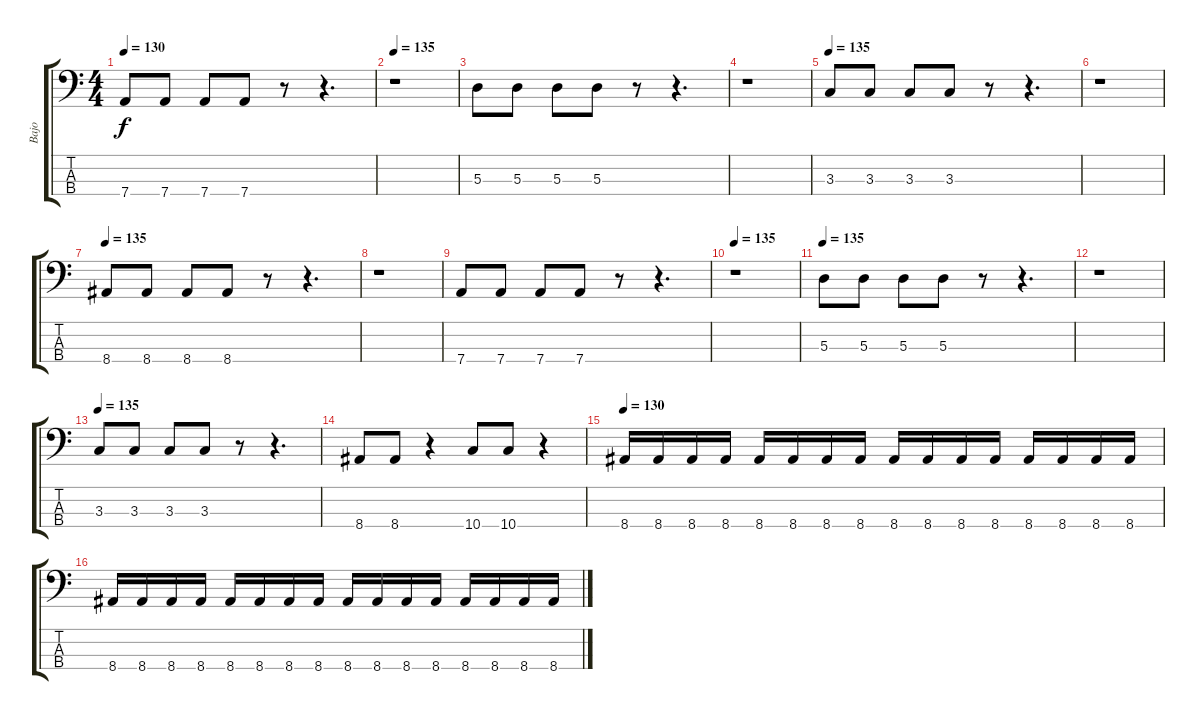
\track ("Bajo" "Bajo") {instrument electricbassfinger}
\staff {score tabs}
\tuning (G2 D2 A1 D1) {hide}
\ts (4 4)
\tempo 130
\clef f4
\ks c
7.4.8{dy f} 7.4.8 7.4.8 7.4.8 r.8 r.4{d} |
\tempo 135
r.1 |
5.3.8 5.3.8 5.3.8 5.3.8 r.8 r.4{d} |
r.1 |
\tempo 135
3.3.8 3.3.8 3.3.8 3.3.8 r.8 r.4{d} |
r.1 |
\tempo 135
8.4.8 8.4.8 8.4.8 8.4.8 r.8 r.4{d} |
r.1 |
7.4.8 7.4.8 7.4.8 7.4.8 r.8 r.4{d} |
\tempo 135
r.1 |
\tempo 135
5.3.8 5.3.8 5.3.8 5.3.8 r.8 r.4{d} |
r.1 |
\tempo 135
3.3.8 3.3.8 3.3.8 3.3.8 r.8 r.4{d} |
8.4.8 8.4.8 r.4 10.4.8 10.4.8 r.4 |
\tempo 130
8.4.16 8.4.16 8.4.16 8.4.16 8.4.16 8.4.16 8.4.16 8.4.16 8.4.16 8.4.16 8.4.16 8.4.16 8.4.16 8.4.16 8.4.16 8.4.16 |
8.4.16 8.4.16 8.4.16 8.4.16 8.4.16 8.4.16 8.4.16 8.4.16 8.4.16 8.4.16 8.4.16 8.4.16 8.4.16 8.4.16 8.4.16 8.4.16
